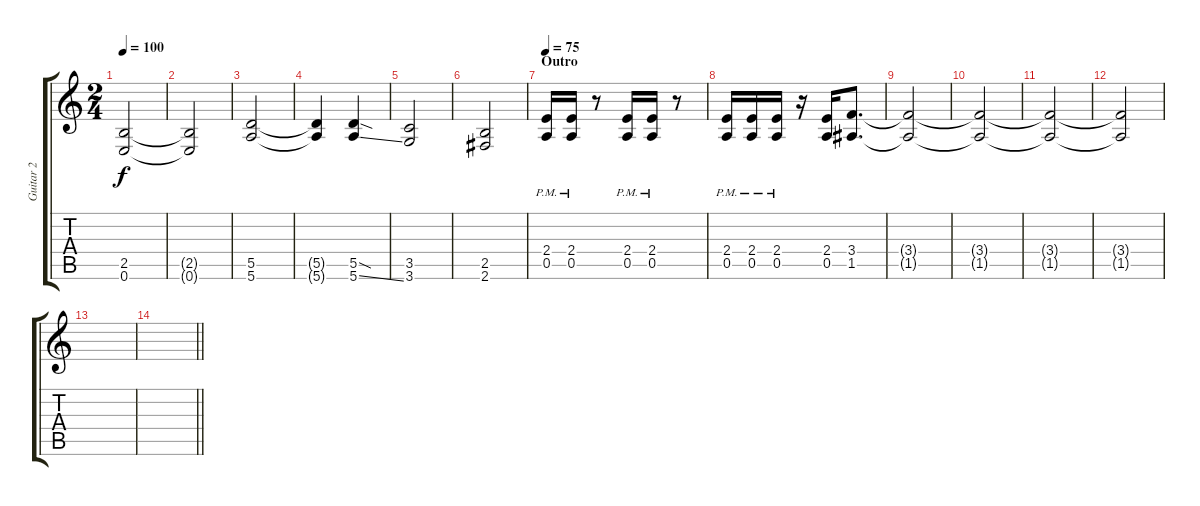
\track ("Guitar 2" "Guitar 2") {instrument distortionguitar}
\staff {score tabs}
\tuning (E4 B3 G3 D3 A2 E2) {hide}
\ts (2 4)
\tempo 100
\clef g2
\ks c
(2.5 0.6).2{dy f} |
(2.5{t} 0.6{t}).2 |
(5.5 5.6).2 |
(5.5{t} 5.6{t}).4 (5.5{sod} 5.6{ss}).4 |
(3.5 3.6).2 |
(2.5 2.6).2 |
\section ("" "Outro")
\tempo 75
(2.4{pm} 0.5{pm}).16{instrument overdrivenguitar} (2.4{pm} 0.5{pm}).16 r.8 (2.4{pm} 0.5{pm}).16 (2.4{pm} 0.5{pm}).16 r.8 |
(2.4{pm} 0.5{pm}).16 (2.4{pm} 0.5{pm}).16 (2.4{pm} 0.5{pm}).16 r.16 (2.4 0.5).16 (3.4 1.5).8{d volume 0} |
(3.4{t} 1.5{t}).2 |
(3.4{t} 1.5{t}).2 |
(3.4{t} 1.5{t}).2 |
(3.4{t} 1.5{t}).2 |
|
\barLineRight lightlight
